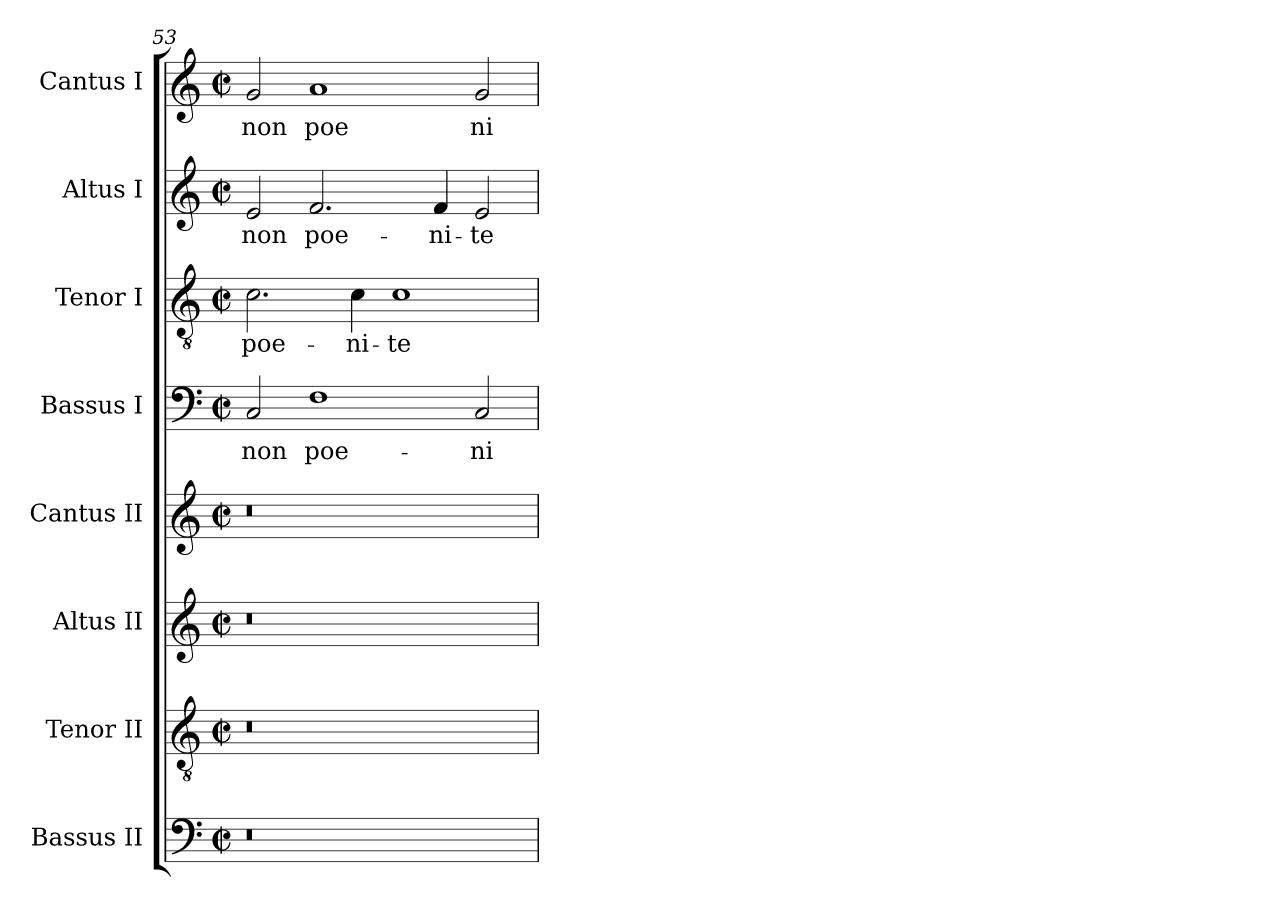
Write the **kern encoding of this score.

**kern	**kern	**kern	**kern	**kern	**text	**kern	**text	**kern	**text	**kern	**text
*part8	*part7	*part6	*part5	*part4	*part4	*part3	*part3	*part2	*part2	*part1	*part1
*staff8	*staff7	*staff6	*staff5	*staff4	*staff4	*staff3	*staff3	*staff2	*staff2	*staff1	*staff1
*I"Bassus II	*I"Tenor II	*I"Altus II	*I"Cantus II	*I"Bassus I	*	*I"Tenor I	*	*I"Altus I	*	*I"Cantus I	*
*clefF4	*clefGv2	*clefG2	*clefG2	*clefF4	*	*clefGv2	*	*clefG2	*	*clefG2	*
*M2/2	*M2/2	*M2/2	*M2/2	*M2/2	*	*M2/2	*	*M2/2	*	*M2/2	*
*met(c|)	*met(c|)	*met(c|)	*met(c|)	*met(c|)	*	*met(c|)	*	*met(c|)	*	*met(c|)	*
=53	=53	=53	=53	=53	=53	=53	=53	=53	=53	=53	=53
!	!	!	!	!	!LO:LY:b:cj	!	!LO:LY:b:cj	!	!LO:LY:b:cj	!	!LO:LY:b:cj
0r	0r	0r	0r	2C/	non	2.c\	poe-	2e/	non	2g/	non
!	!	!	!	!	!LO:LY:b:cj	!	!	!	!LO:LY:b:cj	!	!LO:LY:b:cj
.	.	.	.	1F	poe-	.	.	2.f/	poe-	1a	poe
!	!	!	!	!	!	!	!LO:LY:b:cj	!	!	!	!
.	.	.	.	.	.	4c\	-ni-	.	.	.	.
!	!	!	!	!	!	!	!LO:LY:b:cj	!	!	!	!
.	.	.	.	.	.	1c	-te-	.	.	.	.
!	!	!	!	!	!	!	!	!	!LO:LY:b:cj	!	!
.	.	.	.	.	.	.	.	4f/	-ni-	.	.
!	!	!	!	!	!LO:LY:b:cj	!	!	!	!LO:LY:b:cj	!	!LO:LY:b:cj
.	.	.	.	2C/	-ni-	.	.	2e/	-te-	2g/	ni
=	=	=	=	=	=	=	=	=	=	=	=
*-	*-	*-	*-	*-	*-	*-	*-	*-	*-	*-	*-
